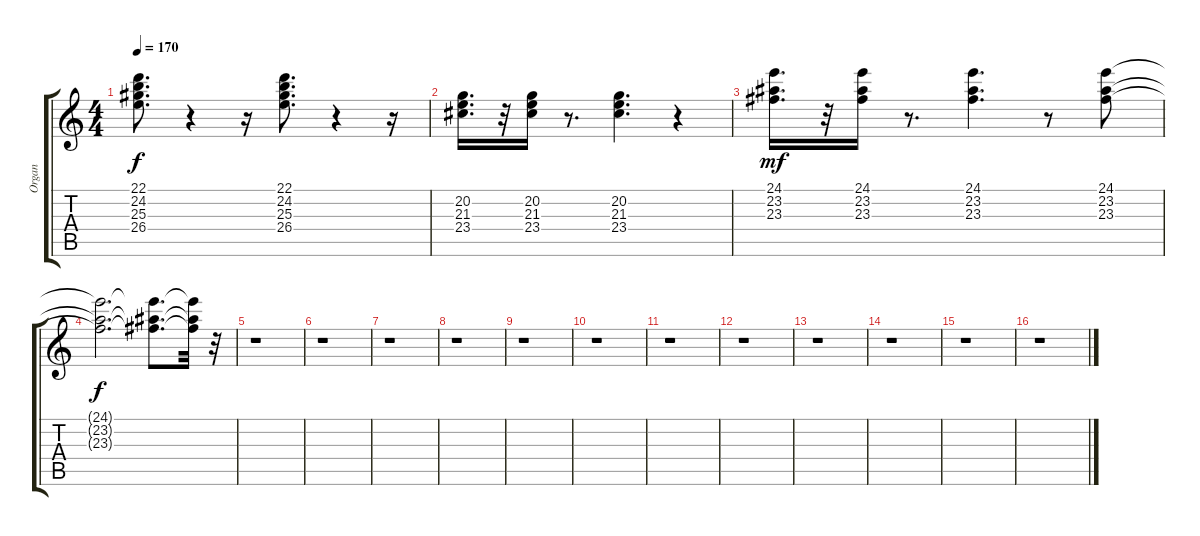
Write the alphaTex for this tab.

\track ("Organ" "Organ") {instrument rockorgan}
\staff {score tabs}
\tuning (E4 B3 G3 D3 A2 E2) {hide}
\ts (4 4)
\tempo 170
\clef g2
\ks c
(22.1 24.2 25.3 26.4).8{d dy f} r.4 r.16 (22.1 24.2 25.3 26.4).8{d} r.4 r.16 |
(20.2 21.3 23.4).16{d} r.32 (20.2 21.3 23.4).16 r.8{d} (20.2 21.3 23.4).4{d} r.4 |
(24.1 23.2 23.3).16{d dy mf} r.32 (24.1 23.2 23.3).16 r.8{d} (24.1 23.2 23.3).4{d} r.8 (24.1 23.2 23.3).8 |
(24.1{t} 23.2{t} 23.3{t}).2{d dy f} (24.1{t} 23.2{t} 23.3{t}).8{d} (24.1{t} 23.2{t} 23.3{t}).32 r.32 |
r.1 |
r.1 |
r.1 |
r.1 |
r.1 |
r.1 |
r.1 |
r.1 |
r.1 |
r.1 |
r.1 |
r.1
